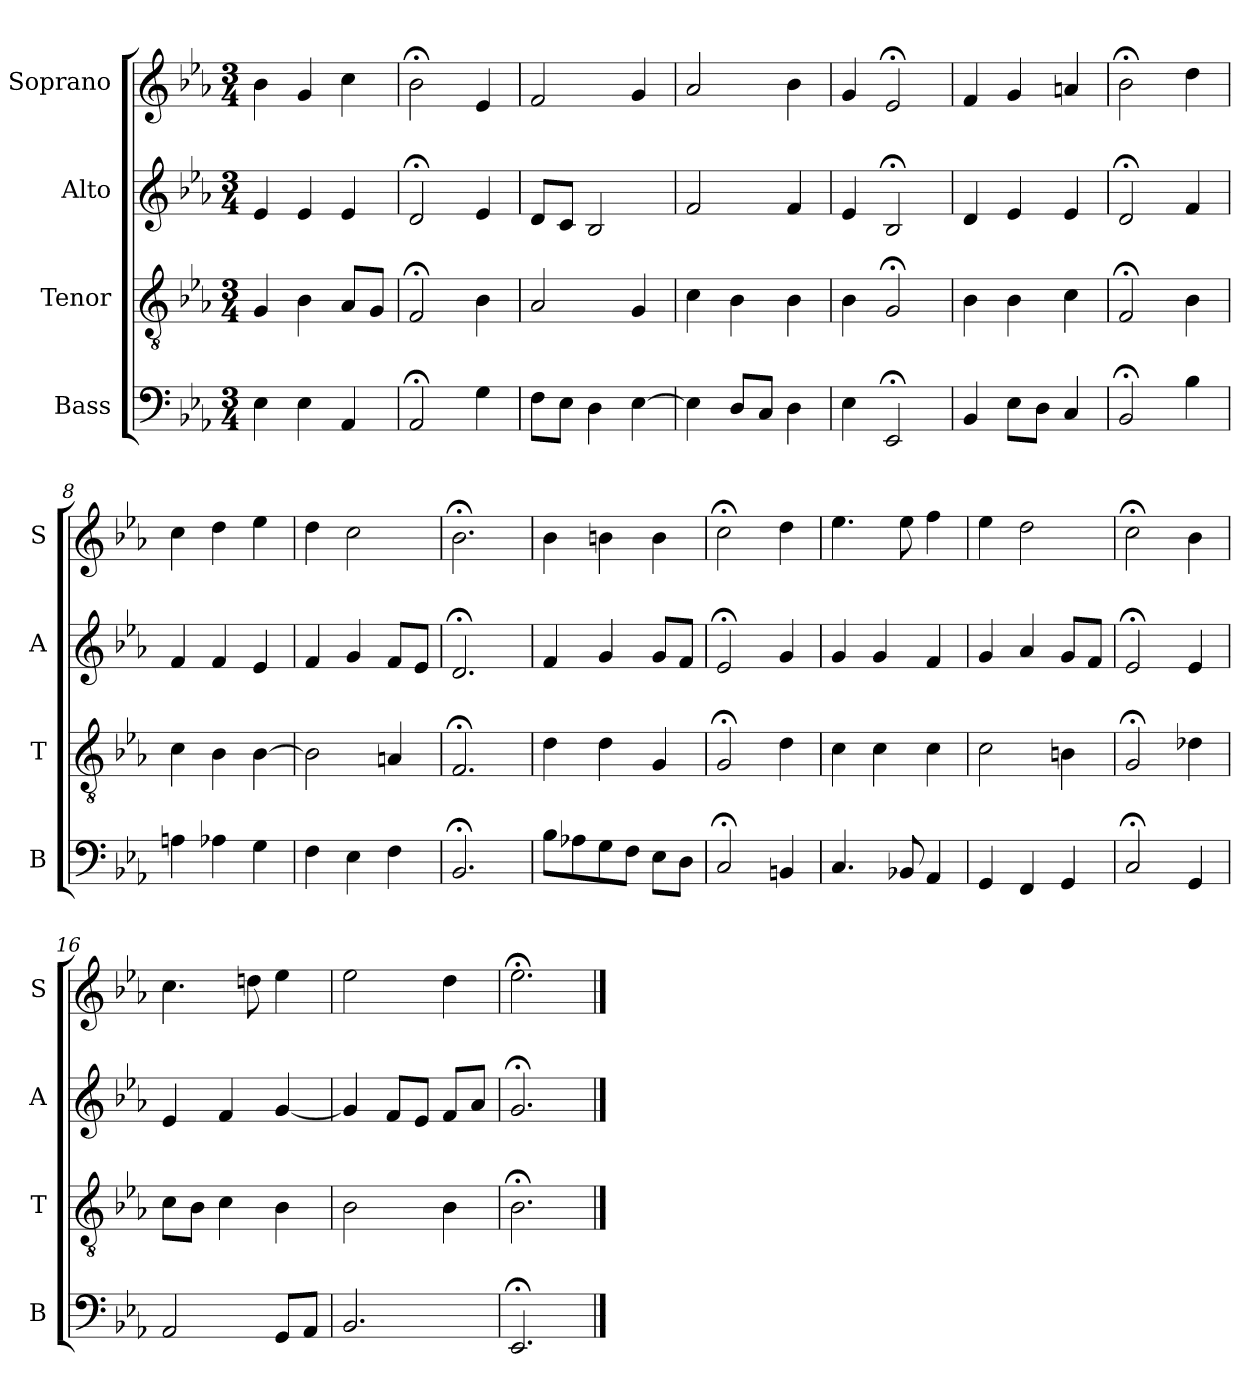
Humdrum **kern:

**kern	**kern	**kern	**kern
*part4	*part3	*part2	*part1
*staff4	*staff3	*staff2	*staff1
*I"Bass	*I"Tenor	*I"Alto	*I"Soprano
*I'B	*I'T	*I'A	*I'S
*clefF4	*clefGv2	*clefG2	*clefG2
*k[b-e-a-]	*k[b-e-a-]	*k[b-e-a-]	*k[b-e-a-]
*E-:	*E-:	*E-:	*E-:
*M3/4	*M3/4	*M3/4	*M3/4
*MM100	*MM100	*MM100	*MM100
=1	=1	=1	=1
4E-	4G	4e-	4b-
4E-	4B-	4e-	4g
4AA-	8A-L	4e-	4cc
.	8GJ	.	.
=2	=2	=2	=2
2AA-;<	2F;<	2d;<	2b-;<
4G	4B-	4e-	4e-
=3	=3	=3	=3
8FL	2A-	8dL	2f
8E-J	.	8cJ	.
4D	.	2B-	.
[4E-	4G	.	4g
=4	=4	=4	=4
4E-]	4c	2f	2a-
8DL	4B-	.	.
8CJ	.	.	.
4D	4B-	4f	4b-
=5	=5	=5	=5
4E-	4B-	4e-	4g
2EE-;<	2G;<	2B-;<	2e-;<
=6	=6	=6	=6
4BB-	4B-	4d	4f
8E-L	4B-	4e-	4g
8DJ	.	.	.
4C	4c	4e-	4an
=7	=7	=7	=7
2BB-;<	2F;<	2d;<	2b-;<
4B-	4B-	4f	4dd
=8	=8	=8	=8
4An	4c	4f	4cc
4A-X	4B-	4f	4dd
4G	[4B-	4e-	4ee-
=9	=9	=9	=9
4F	2B-]	4f	4dd
4E-	.	4g	2cc
4F	4An	8fL	.
.	.	8e-J	.
=10	=10	=10	=10
2.BB-;<	2.F;<	2.d;<	2.b-;<
=11	=11	=11	=11
8B-L	4d	4f	4b-
8A-X	.	.	.
8G	4d	4g	4bn
8FJ	.	.	.
8E-L	4G	8gL	4b
8DJ	.	8fJ	.
=12	=12	=12	=12
2C;<	2G;<	2e-;<	2cc;<
4BBn	4d	4g	4dd
=13	=13	=13	=13
4.C	4c	4g	4.ee-
.	4c	4g	.
8BB-X	.	.	8ee-
4AA-	4c	4f	4ff
=14	=14	=14	=14
4GG	2c	4g	4ee-
4FF	.	4a-	2dd
4GG	4Bn	8gL	.
.	.	8fJ	.
=15	=15	=15	=15
2C;<	2G;<	2e-;<	2cc;<
4GG	4d-X	4e-	4b-
=16	=16	=16	=16
2AA-	8cL	4e-	4.cc
.	8B-J	.	.
.	4c	4f	.
.	.	.	8ddn
8GGL	4B-	[4g	4ee-
8AA-J	.	.	.
=17	=17	=17	=17
2.BB-	2B-	4g]	2ee-
.	.	8fL	.
.	.	8e-J	.
.	4B-	8fL	4dd
.	.	8a-J	.
=18	=18	=18	=18
2.EE-;<	2.B-;<	2.g;<	2.ee-;<
==	==	==	==
*-	*-	*-	*-
